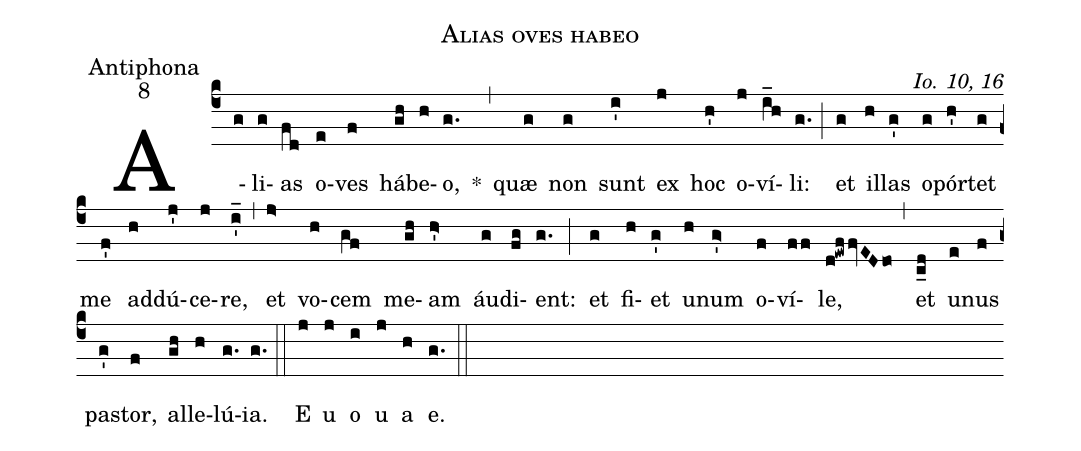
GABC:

name:Alias oves habeo;
office-part:Antiphona;
mode:8;
commentary:Io. 10, 16;
%%
(c4)
A(g)li(g)as(fd) o(e)ves(f) há(gh)be(h)o,(g.) *(,)
quæ(g) non(g) sunt(i') ex(j) hoc(h') o(j)ví(i_h)li:(g.) (;)
et(g) il(h)las(g') o(g)pór(h')tet(g) me(f') ad(h)dú(j')ce(j)re,(i'_) (,)
et(j>) vo(h)cem(gf) me(gh)am(h>') áu(g)di(fg)ent:(g.) (;)
et(g) fi(h)et(g') u(h)num(g>') o(f)ví(ff)le,(d!ewffvEDdo) (,)
et(c_d) u(e)nus(f) pas(g')tor,(f) al(gh)le(h)lú(g.)ia.(g.) (::)
E(j) u(j) o(i) u(j) a(h) e.(g.) (::)
